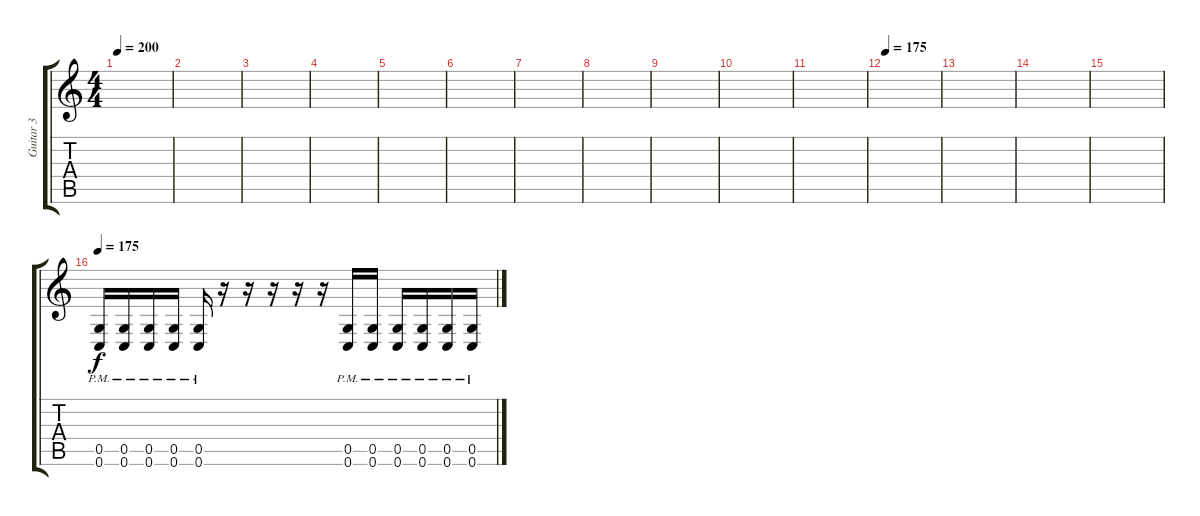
\track ("Guitar 3" "Guitar 3") {instrument distortionguitar}
\staff {score tabs}
\tuning (D4 A3 F3 C3 G2 C2) {hide}
\ts (4 4)
\tempo 200
\clef g2
\ks c
|
|
|
|
|
|
|
|
|
|
|
\tempo 175
|
|
|
|
\tempo 175
(0.5{pm} 0.6{pm}).16 (0.5{pm} 0.6{pm}).16 (0.5{pm} 0.6{pm}).16 (0.5{pm} 0.6{pm}).16 (0.5{pm} 0.6{pm}).16 r.16 r.16 r.16 r.16 r.16 (0.5{pm} 0.6{pm}).16 (0.5{pm} 0.6{pm}).16 (0.5{pm} 0.6{pm}).16 (0.5{pm} 0.6{pm}).16 (0.5{pm} 0.6{pm}).16 (0.5{pm} 0.6{pm}).16
